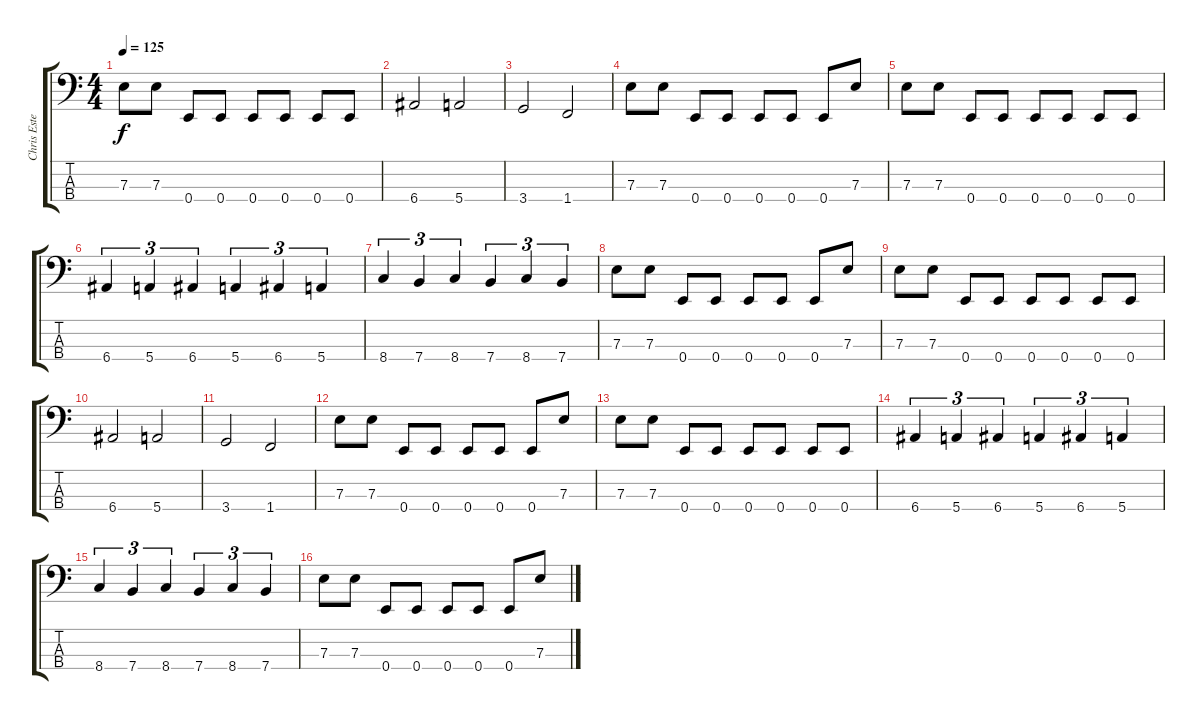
\track ("Chris Estes (Bass)" "Chris Este") {instrument electricbassfinger}
\staff {score tabs}
\tuning (G2 D2 A1 E1) {hide}
\ts (4 4)
\tempo 125
\clef f4
\ks c
7.3.8{dy f} 7.3.8 0.4.8 0.4.8 0.4.8 0.4.8 0.4.8 0.4.8 |
6.4.2 5.4.2 |
3.4.2 1.4.2 |
7.3.8 7.3.8 0.4.8 0.4.8 0.4.8 0.4.8 0.4.8 7.3.8 |
7.3.8 7.3.8 0.4.8 0.4.8 0.4.8 0.4.8 0.4.8 0.4.8 |
6.4.4{tu (3 2)} 5.4.4{tu (3 2)} 6.4.4{tu (3 2)} 5.4.4{tu (3 2)} 6.4.4{tu (3 2)} 5.4.4{tu (3 2)} |
8.4.4{tu (3 2)} 7.4.4{tu (3 2)} 8.4.4{tu (3 2)} 7.4.4{tu (3 2)} 8.4.4{tu (3 2)} 7.4.4{tu (3 2)} |
7.3.8 7.3.8 0.4.8 0.4.8 0.4.8 0.4.8 0.4.8 7.3.8 |
7.3.8 7.3.8 0.4.8 0.4.8 0.4.8 0.4.8 0.4.8 0.4.8 |
6.4.2 5.4.2 |
3.4.2 1.4.2 |
7.3.8 7.3.8 0.4.8 0.4.8 0.4.8 0.4.8 0.4.8 7.3.8 |
7.3.8 7.3.8 0.4.8 0.4.8 0.4.8 0.4.8 0.4.8 0.4.8 |
6.4.4{tu (3 2)} 5.4.4{tu (3 2)} 6.4.4{tu (3 2)} 5.4.4{tu (3 2)} 6.4.4{tu (3 2)} 5.4.4{tu (3 2)} |
8.4.4{tu (3 2)} 7.4.4{tu (3 2)} 8.4.4{tu (3 2)} 7.4.4{tu (3 2)} 8.4.4{tu (3 2)} 7.4.4{tu (3 2)} |
7.3.8 7.3.8 0.4.8 0.4.8 0.4.8 0.4.8 0.4.8 7.3.8
